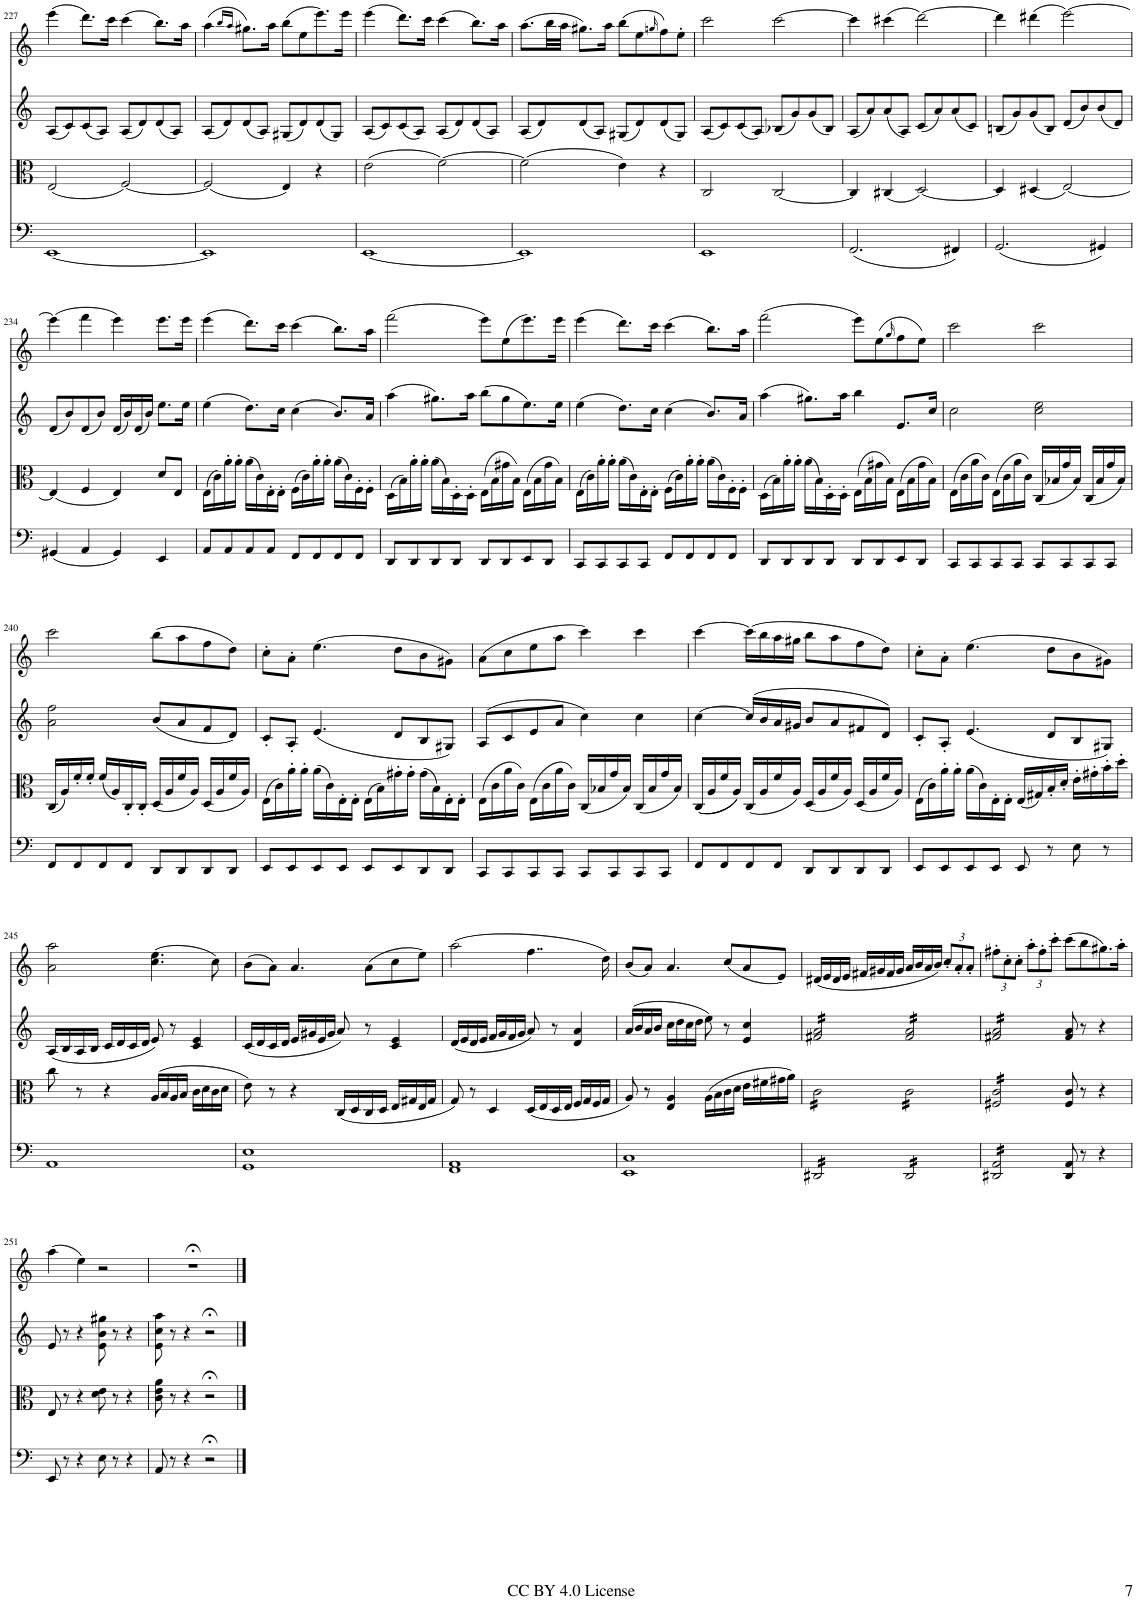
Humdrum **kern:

**kern	**kern	**kern	**kern
*part4	*part3	*part2	*part1
*staff4	*staff3	*staff2	*staff1
*I"Cello	*I"Viola	*I"Violin II	*I"Violin I
*	*I'Vla	*I'Vln	*I'Vln
!!LO:PB:g=z
*clefC4	*clefC3	*clefG2	*clefG2
*k[]	*k[]	*k[]	*k[]
*M4/4	*M4/4	*M4/4	*M4/4
*met(c)	*met(c)	*met(c)	*met(c)
=227	=227	=227	=227
[1EE	(2E/	(8A/L	(4eee\
.	.	8c/)	.
.	.	(8c/	8.ddd\L)
.	.	8A/J)	.
.	.	.	16ccc\Jk
.	[2F/)	(8A/L	(4ccc\
.	.	8d/)	.
.	.	(8d/	8.bb\L)
.	.	8A/J)	.
.	.	.	16aa\Jk
=228	=228	=228	=228
1EE]	(2F/]	(8A/L	(4aa\
.	.	8d/)	.
.	.	.	16qbb/LL
.	.	.	16qaa/JJ
.	.	(8d/	8.gg#X\L)
.	.	8A/J)	.
.	.	.	16aa\Jk
.	4E/)	(8G#X/L	(8bb\L
.	.	8d/)	8ee\
.	4r	(8d/	8.eee\)
.	.	8G#/J)	.
.	.	.	16eee\Jk
=229	=229	=229	=229
[1EE	(2e\	(8A/L	(4eee\
.	.	8c/)	.
.	.	(8c/	8.ddd\L)
.	.	8A/J)	.
.	.	.	16ccc\Jk
.	[2f\)	(8A/L	(4ccc\
.	.	8d/)	.
.	.	(8d/	8.bb\L)
.	.	8A/J)	.
.	.	.	16aa\Jk
=230	=230	=230	=230
1EE]	(2f\]	(8A/L	(8.aa\L
.	.	8d/)	.
.	.	.	32bb\LL
.	.	.	32aa\JJJ
.	.	(8d/	8.gg#X\L)
.	.	8A/J)	.
.	.	.	16aa\Jk
.	4e\)	(8G#X/L	(8bb\L
.	.	8d/)	8ee\
.	.	.	16qggn/
.	4r	(8d/	8ff\)
.	.	8G#/J)	8ee'\J
=231	=231	=231	=231
1EE	2C/	(8A/L	2ccc\
.	.	8c/)	.
.	.	(8c/	.
.	.	8A/J)	.
.	[2C/	(8B-X/L	[2ccc\
.	.	8g/)	.
.	.	(8g/	.
.	.	8B-/J)	.
=232	=232	=232	=232
(2.FF/	4C/]	(8A/L	4ccc\]
.	.	8a/)	.
.	(4C#X/	(8a/	(4ccc#X\
.	.	8A/J)	.
.	[2D/)	(8c/L	[2ddd\)
.	.	8a/)	.
4FF#X/)	.	(8a/	.
.	.	8c/J)	.
=233	=233	=233	=233
(2.GG/	4D/]	(8Bn/L	4ddd\]
.	.	8g/)	.
.	(4D#X/	(8g/	(4ddd#X\
.	.	8B/J)	.
.	[2E/)	(8d/L	[2eee\)
.	.	8b/)	.
4GG#X/)	.	(8b/	.
.	.	8d/J)	.
!!LO:LB:g=z
=234	=234	=234	=234
(4GG#X/	(4E/]	(8d/L	(4eee\]
.	.	8b/)	.
4AA/	4F/	(8d/	4fff\
.	.	8b/J)	.
4GG#/)	4E/)	(16d/LL	4eee\)
.	.	16b/)	.
.	.	(16d/	.
.	.	16b/JJ)	.
4EE/	8d/L	8.ee\L	8.eee\L
.	8E/J	.	.
.	.	16ee\Jk	16eee\Jk
=235	=235	=235	=235
8AA/L	(16E\LL	(4ee\	(4eee\
.	16c\)	.	.
8AA/	16a'\	.	.
.	16a'\JJ	.	.
8AA/	(16a\LL	8.dd\L)	8.ddd\L)
.	16c\)	.	.
8AA/J	16E'\	.	.
.	16E'\JJ	16cc\Jk	16ccc\Jk
8FF/L	(16F\LL	(4cc\	(4ccc\
.	16c\)	.	.
8FF/	16a'\	.	.
.	16a'\JJ	.	.
8FF/	(16a\LL	8.b/L)	8.bb\L)
.	16c\)	.	.
8FF/J	16F'\	.	.
.	16F'\JJ	16a/Jk	16aa\Jk
=236	=236	=236	=236
8DD/L	(16D\LL	(4aa\	(2fff\
.	16B\)	.	.
8DD/	16a'\	.	.
.	16a'\JJ	.	.
8DD/	(16a\LL	8.gg#X\L)	.
.	16B\)	.	.
8DD/J	16D'\	.	.
.	16D'\JJ	16aa\Jk	.
8DD/L	(16E\LL	(8bb\L	8eee\L)
.	16B\	.	.
8DD/	16g#X\	8gg#\	(8ee\
.	16B\JJ)	.	.
8EE/	(16E\LL	8.ee\)	8.eee\)
.	16B\	.	.
8DD/J	16g#\	.	.
.	16B\JJ)	16ee\Jk	16eee\Jk
=237	=237	=237	=237
8CC/L	(16E\LL	(4ee\	(4eee\
.	16c\)	.	.
8CC/	16a'\	.	.
.	16a'\JJ	.	.
8CC/	(16a\LL	8.dd\L)	8.ddd\L)
.	16c\)	.	.
8CC/J	16E'\	.	.
.	16E'\JJ	16cc\Jk	16ccc\Jk
8FF/L	(16F\LL	(4cc\	(4ccc\
.	16c\)	.	.
8FF/	16a'\	.	.
.	16a'\JJ	.	.
8FF/	(16a\LL	8.b/L)	8.bb\L)
.	16c\)	.	.
8FF/J	16F'\	.	.
.	16F'\JJ	16a/Jk	16aa\Jk
=238	=238	=238	=238
8DD/L	(16D\LL	(4aa\	(2fff\
.	16B\)	.	.
8DD/	16a'\	.	.
.	16a'\JJ	.	.
8DD/	(16a\LL	8.gg#X\L)	.
.	16B\)	.	.
8DD/J	16D'\	.	.
.	16D'\JJ	16aa\Jk	.
8DD/L	(16E\LL	4bb\	8eee\L)
.	16B\	.	.
8DD/	16g#X\	.	(8ee\
.	16B\JJ)	.	.
.	.	.	16qgg/
8EE/	(16E\LL	8.e/L	8ff\
.	16B\	.	.
8DD/J	16g#\	.	8ee\J)
.	16B\JJ)	16cc/Jk	.
=239	=239	=239	=239
8CC/L	(16E\LL	2cc\	2ccc\
.	16c\	.	.
8CC/	16a\	.	.
.	16c\JJ)	.	.
8CC/	(16E\LL	.	.
.	16c\	.	.
8CC/J	16a\	.	.
.	16c\JJ)	.	.
8CC/L	(16C/LL	2cc\ 2ee\	2ccc\
.	16B-X/	.	.
8CC/	16g/	.	.
.	16B-/JJ)	.	.
8CC/	(16C/LL	.	.
.	16B-/	.	.
8CC/J	16g/	.	.
.	16B-/JJ)	.	.
!!LO:LB:g=z
=240	=240	=240	=240
8FF/L	(16C/LL	2a\ 2ff\	2ccc\
.	16A/)	.	.
8FF/	16f'/	.	.
.	16f'/JJ	.	.
8FF/	(16f/LL	.	.
.	16A/)	.	.
8FF/J	16C'/	.	.
.	16C'/JJ	.	.
8DD/L	(16D/LL	(8b/L	(8bb\L
.	16A/	.	.
8DD/	16f/	8a/	8aa\
.	16A/JJ)	.	.
8DD/	(16D/LL	8f/	8ff\
.	16A/	.	.
8DD/J	16f/	8d/J)	8dd\J)
.	16A/JJ)	.	.
=241	=241	=241	=241
8EE/L	(16E\LL	8c'/L	8cc'\L
.	16c\)	.	.
8EE/	16a'\	8A'/J	8a'\J
.	16a'\JJ	.	.
8EE/	(16a\LL	(4.e/	(4.ee\
.	16c\)	.	.
8EE/J	16E'\	.	.
.	16E'\JJ	.	.
8EE/L	(16E\LL	.	.
.	16B\)	.	.
8EE/	16g#X'\	8d/L	8dd\L
.	16g#'\JJ	.	.
8DD/	(16g#\LL	8B/	8b\
.	16B\)	.	.
8DD/J	16E'\	8G#X/J)	8g#X\J)
.	16E'\JJ	.	.
=242	=242	=242	=242
8CC/L	(16E\LL	(8A/L	(8a\L
.	16c\	.	.
8CC/	16a\	8c/	8cc\
.	16c\JJ)	.	.
8CC/	(16E\LL	8e/	8ee\
.	16c\	.	.
8CC/J	16a\	8a/J	8aa\J
.	16c\JJ)	.	.
8CC/L	(16C/LL	4cc\)	4ccc\)
.	16B-X/	.	.
8CC/	16g/	.	.
.	16B-/JJ)	.	.
8CC/	(16C/LL	4cc\	4ccc\
.	16B-/	.	.
8CC/J	16g/	.	.
.	16B-/JJ)	.	.
=243	=243	=243	=243
8FF/L	((16C/LL	[4cc\	[4ccc\
.	16A/	.	.
8FF/	16f/	.	.
.	16A/JJ))	.	.
8FF/	(16C/LL	(>16cc/LL]	(16ccc\LL]
.	16A/	16b/	16bb\
8FF/J	16f/	16a/	16aa\
.	16A/JJ)	16g#X/JJ	16gg#X\JJ
8DD/L	(16D/LL	8b/L	8bb\L
.	16A/	.	.
8DD/	16f/	8a/	8aa\
.	16A/JJ)	.	.
8DD/	(16D/LL	8f#X/	8ff\
.	16A/	.	.
8DD/J	16f/	8d/J)	8dd\J)
.	16A/JJ)	.	.
=244	=244	=244	=244
8EE/L	(16E\LL	8c'/L	8cc'\L
.	16c\)	.	.
8EE/	16a'\	8A'/J	8a'\J
.	16a'\JJ	.	.
8EE/	(16a\LL	(4.e/	(4.ee\
.	16c\)	.	.
8EE/J	16E'\	.	.
.	16E'\JJ	.	.
8EE/	(16E/LL	.	.
.	16G#X/)	.	.
8r	16B'/	8d/L	8dd\L
.	16d'/JJ	.	.
8E\	16e'\LL	8B/	8b\
.	16g#X'\	.	.
8r	16b'\	8G#X/J)	8g#X\J)
.	16dd'\JJ	.	.
!!LO:LB:g=z
=245	=245	=245	=245
1AA	8cc\	(16A/LL	2a\ 2aa\
.	.	16B/	.
.	8r	16A/	.
.	.	16B/JJ	.
.	4r	16c/LL	.
.	.	16d/	.
.	.	16c/	.
.	.	16d/JJ	.
.	(16A/LL	8e/)	(4.cc\ 4.ee\
.	16B/	.	.
.	16A/	8r	.
.	16B/JJ	.	.
.	16c\LL	4c/ 4e/	.
.	16d\	.	.
.	16c\	.	8cc\)
.	16d\JJ	.	.
=246	=246	=246	=246
1GG 1E	8e\)	(16c/LL	(8b\L
.	.	16d/	.
.	8r	16c/	8a\J)
.	.	16d/JJ	.
.	4r	16e/LL	4.a/
.	.	16g#X/	.
.	.	16e/	.
.	.	16g#/JJ	.
.	(16C/LL	8a/)	.
.	16D/	.	.
.	16C/	8r	(8a\L
.	16D/JJ	.	.
.	16E/LL	4c/ 4e/	8cc\
.	16G#X/	.	.
.	16E/	.	8ee\J)
.	16G#/JJ	.	.
=247	=247	=247	=247
1FF 1AA	8G/)	(16d/LL	(2aa\
.	.	16e/	.
.	8r	16d/	.
.	.	16e/JJ	.
.	4D/	16f/LL	.
.	.	16g/	.
.	.	16f/	.
.	.	16g/JJ	.
.	(16D/LL	8a/)	4..ff\
.	16E/	.	.
.	16D/	8r	.
.	16E/JJ	.	.
.	16F/LL	4d/ 4a/	.
.	16G/	.	.
.	16F/	.	.
.	16G/JJ	.	16dd\)
=248	=248	=248	=248
1EE 1C	8A/)	(16a/LL	(8b/L
.	.	16b/	.
.	8r	16a/	8a/J)
.	.	16b/JJ	.
.	4E/ 4A/	16cc\LL	4.a/
.	.	16dd\	.
.	.	16cc\	.
.	.	16dd\JJ	.
.	(16A\LL	8ee\)	.
.	16B\	.	.
.	16c\	8r	(8cc/L
.	16d\JJ	.	.
.	16e\LL	4e/ 4cc/	8a/
.	16f#X\	.	.
.	16g#X\	.	8e/J)
.	16a\JJ)	.	.
=249	=249	=249	=249
*tremolo	*	*	*
*	*tremolo	*	*
*	*	*tremolo	*
16DD#X/LL	16c\LL	16f#X/ 16a/LL	(16d#X/LL
16DD#X/	16c\	16f#X/ 16a/	16e/
16DD#X/	16c\	16f#X/ 16a/	16d#/
16DD#X/	16c\	16f#X/ 16a/	16e/JJ
16DD#X/	16c\	16f#X/ 16a/	16f#X/LL
16DD#X/	16c\	16f#X/ 16a/	16g#X/
16DD#X/	16c\	16f#X/ 16a/	16f#/
16DD#X/JJ	16c\JJ	16f#X/ 16a/JJ	16g#/JJ
16DD#/LL	16c\LL	16f#/ 16a/LL	16a/LL
16DD#/	16c\	16f#/ 16a/	16b/
16DD#/	16c\	16f#/ 16a/	16a/
16DD#/	16c\	16f#/ 16a/	16b/JJ)
*	*	*	*Xbrackettup
16DD#/	16c\	16f#/ 16a/	12cc'/L
16DD#/	16c\	16f#/ 16a/	.
.	.	.	12a'/
16DD#/	16c\	16f#/ 16a/	.
.	.	.	12a'/J
16DD#/JJ	16c\JJ	16f#/ 16a/JJ	.
=250	=250	=250	=250
16DD#X/ 16AA/LL	16F#X/ 16c/LL	16f#X/ 16a/LL	12ff#X'\L
16DD#X/ 16AA/	16F#X/ 16c/	16f#X/ 16a/	.
.	.	.	12cc'\
16DD#X/ 16AA/	16F#X/ 16c/	16f#X/ 16a/	.
.	.	.	12cc'\J
16DD#X/ 16AA/	16F#X/ 16c/	16f#X/ 16a/	.
16DD#X/ 16AA/	16F#X/ 16c/	16f#X/ 16a/	12aa'\L
16DD#X/ 16AA/	16F#X/ 16c/	16f#X/ 16a/	.
.	.	.	12ff#'\
16DD#X/ 16AA/	16F#X/ 16c/	16f#X/ 16a/	.
.	.	.	12ccc'\J
16DD#X/ 16AA/JJ	16F#X/ 16c/JJ	16f#X/ 16a/JJ	.
*	*	*Xtremolo	*
*	*Xtremolo	*	*
*Xtremolo	*	*	*
8DD#/ 8AA/	8F#/ 8c/	8f#/ 8a/	(8ccc\L
8r	8r	8r	8bb\
4r	4r	4r	8.gg#X\)
.	.	.	16aa'\Jk
!!LO:LB:g=z
=251	=251	=251	=251
8EE/	8E/	8e/	(4aa\
8r	8r	8r	.
4r	4r	4r	4ee\)
8E\	8d\ 8e\	8e\ 8b\ 8gg#X\	2r
8r	8r	8r	.
4r	4r	4r	.
=252	=252	=252	=252
8AA/	8c\ 8e\ 8a\	8e\ 8cc\ 8aa\	1r;<
8r	8r	8r	.
4r	4r	4r	.
2r;<	2r;<	2r;<	.
==	==	==	==
*-	*-	*-	*-
